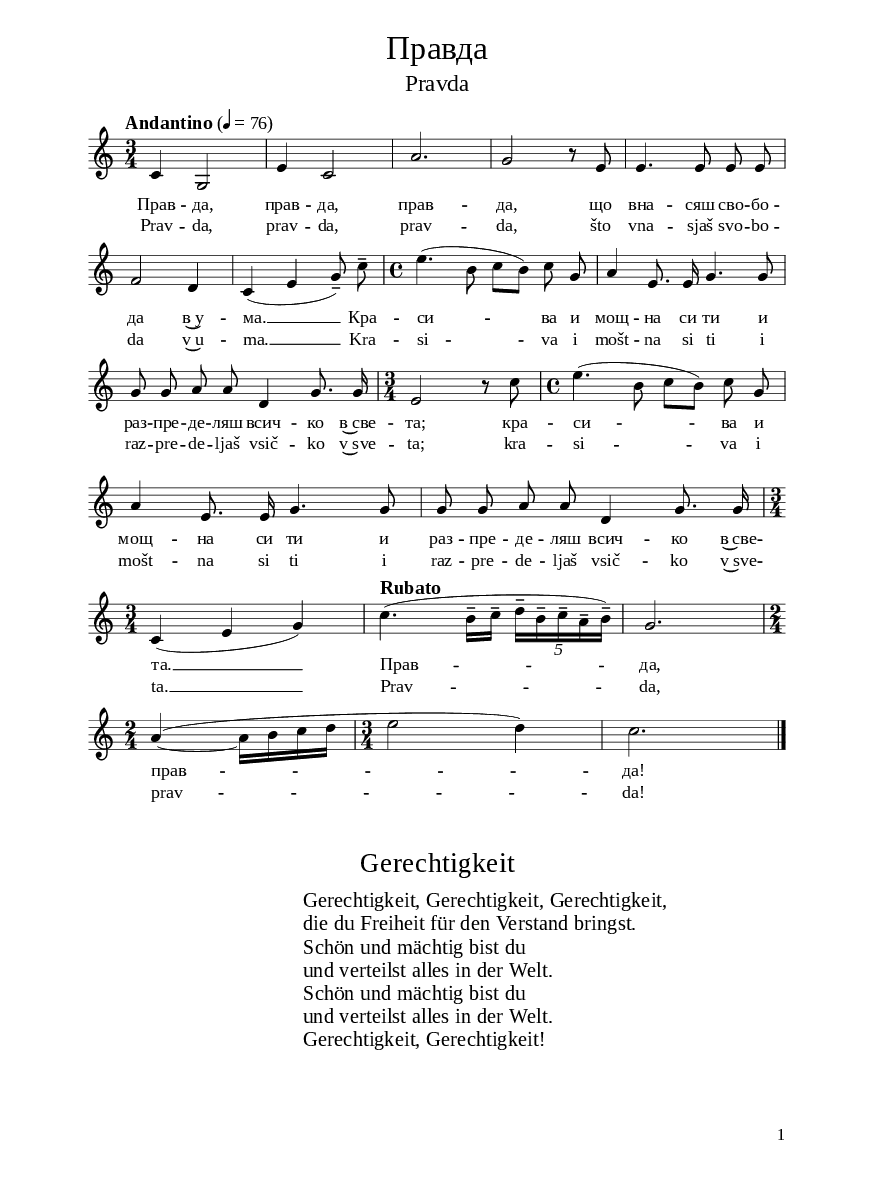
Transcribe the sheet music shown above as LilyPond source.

\version "2.24.4"

\include "include/globals.ily"

\bookpart {
  \label #'ref132
  \tocItem \markup "Правда – Pravda"
  \include "include/bookpart-paper.ily"
  \score {
    \include "include/score-layout.ily"


    \new Voice \absolute {
      \clef treble
      \key c \major
      \time 3/4
      \tempoFunc "Andantino" 4 "76"
      \autoBeamOff
      c'4  g2 | % 2
      e'4  c'2 | % 3
      a'2. | % 4
      g'2 r8  e'8 | % 5
      e'4.  e'8  e'8  e'8 \break | % 6
      f'2  d'4 | % 7
      c'4 (  e'4  g'8 ) --   c''8 -- | % 8
      \time 4/4  | % 8
      e''4. (  b'8  c''8 [  b'8 ] )
      c''8  g'8  | % 9
      a'4  e'8.  e'16  g'4.  g'8
      \break |
      g'8  g'8  a'8  a'8  d'4
      g'8.  g'16 |  % 11
      \time 3/4  | % 11
      e'2 r8  c''8 | % 12
      \time 4/4  | % 12
      e''4. (  b'8  c''8 [  b'8 ) ]
      c''8  g'8 \break | % 13
      a'4  e'8.  e'16  g'4.  g'8 | % 14
      g'8  g'8  a'8  a'8  d'4
      g'8.  g'16 | \break  % 15
      \time 3/4  | % 15
      c'4 (  e'4  g'4 )  | % 16
      \tempo "Rubato" c''4. ( b'16 -- [
      c''16 -- ]
      \times 4/5  {
        d''16 -- [  b'16 --  c''16 --
        a'16 --  b'16 ) -- ]
      }
      | % 17
      g'2. \break | % 18
      \time 2/4  | % 18
      a'4 ( ~  a'16 [  b'16  c''16
      d''16 ] | % 19
      \time 3/4  | % 19
      e''2  d''4 ) |
      c''2. \bar "|."
    }

    \addlyrics {
      Прав -- да, прав -- да, прав -- да,
      що вна -- сяш сво -- бо -- да в~у
      -- ма. __   Кра -- си --
      ва и мощ -- на си ти и раз --
      пре -- де -- ляш всич -- ко в~све --
      та; кра -- си --   ва и
      мощ -- на си ти и раз -- пре -- де
      -- ляш всич -- ко в~све -- та. __
      Прав --
      да, прав --
      да!}

      \addlyrics {
        Prav -- da, prav -- da, prav -- da,
        što vna -- sjaš svo -- bo -- da v~u
        -- ma. __   Kra -- si --
        va i mošt -- na si ti i raz --
        pre -- de -- ljaš vsič -- ko v~sve --
        ta; kra -- si --   va i
        mošt -- na si ti i raz -- pre -- de
        -- ljaš vsič -- ko v~sve -- ta. __
        Prav --
        da, prav --
        da!}

        \header {
          title = \titleFunc "Правда" "Pravda"
        }

        \midi{}

      } % score
      \markup \vspace #2
      % include foreign translation(s) of the song
      \version "2.24.4"

\markup \fill-line { \fontsize #deTitleFontSize "Gerechtigkeit" }
\markup \null
\markup \null
\markup \abs-fontsize #10 {
  \hspace #28
  \override #`(baseline-skip . ,deCoupletBaselineSkip)

  \column {

  \line { " "Gerechtigkeit, Gerechtigkeit, Gerechtigkeit,}

  \line { " "die du Freiheit für den Verstand bringst.}

  \line { " "Schön und mächtig bist du }

  \line { " "und verteilst alles in der Welt. }

  \line { " "Schön und mächtig bist du }

  \line { " "und verteilst alles in der Welt. }

  \line { " "Gerechtigkeit, Gerechtigkeit!}

  }
}


    } % bookpart
